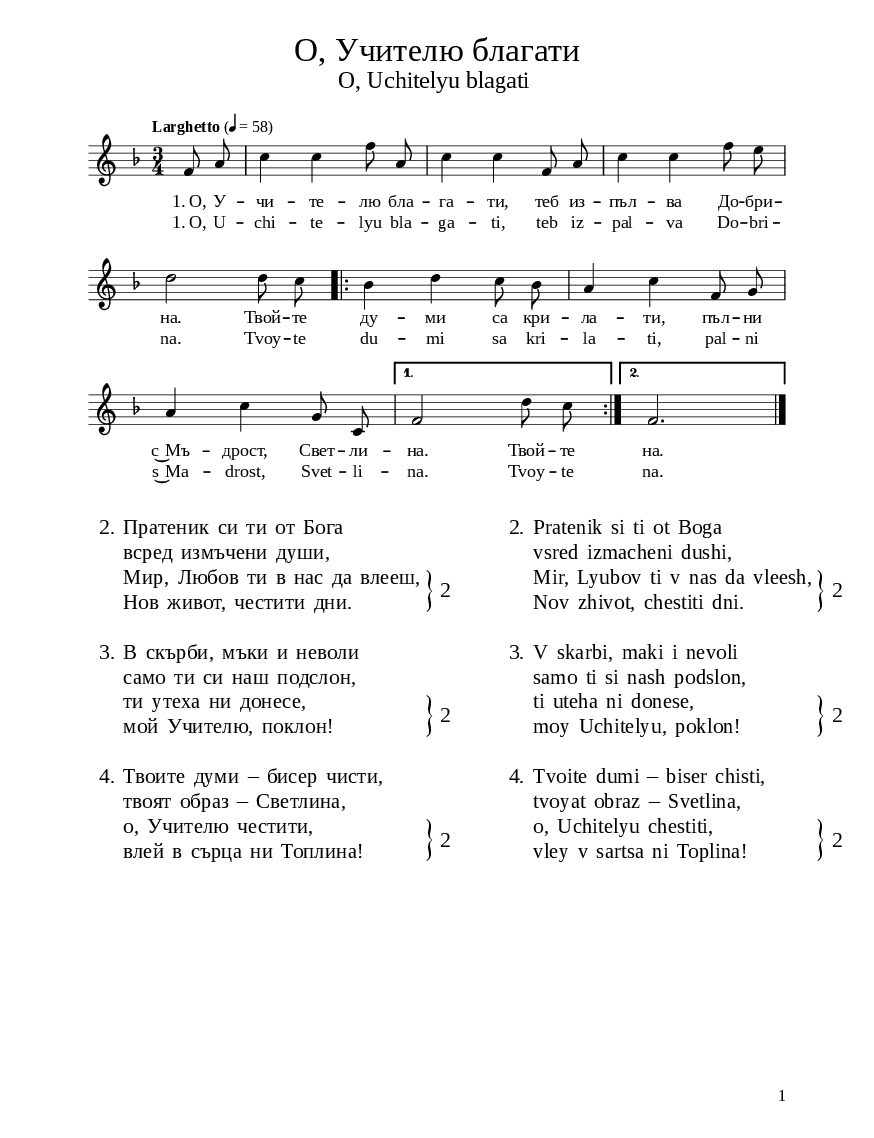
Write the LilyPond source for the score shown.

\version "2.22.1"

% include paper part and global functions
\include "include/globals.ily"

"rightBraces051" = \markup {
  \column {
    % repeat braces
    \translate #'(0 . -5.5 )
    \right-brace #20

    \translate #'(0 . -10.0 )
    \right-brace #20

    \translate #'(0 . -10.0 )
    \right-brace #20
  }
  \column {
    % repeat numbers
    \translate #'(0 . -6.1 )
    2

    \translate #'(0 . -12.0 )
    2

    \translate #'(0 . -12.0 )
    2
  }
}

\bookpart {
  \include "include/bookpart-paper.ily"
  \score {
    \include "include/score-layout.ily"

    \new Voice \absolute  {
      \clef treble
      \key f \major
      \time 3/4
      \tempoFunc "Larghetto" 4 "58"
      \partial 4
      \autoBeamOff
      f'8 a' c''4 c'' f''8 a' | c''4 c'' f'8 a' | c''4 c'' f''8 e'' \break
      d''2 d''8 c'' \repeat volta 2 {
        | bes'4 d'' c''8 bes' | a'4 c'' f'8 g' \break |
        a'4 c'' g'8 c'8 |
      } \alternative { { f'2 d''8 c''  | } { f'2. | \break } } \bar "|."
    }

    \addlyrics {
      "1. О," У -- чи -- те -- лю бла -- га -- ти, теб из -- пъл -- ва До -- бри --
      на. Твой -- те ду -- ми са кри -- ла -- ти, пъл -- ни
      с~Мъ -- дрост, Свет -- ли -- на. Твой -- те на.
    }

    \addlyrics {
      "1. O," U -- chi -- te -- lyu bla -- ga -- ti, teb iz -- pal -- va Do -- bri --
      na. Tvoy -- te du -- mi sa kri -- la -- ti, pal -- ni
      s~Ma -- drost, Svet -- li -- na. Tvoy -- te na.
    }

    \header {
      title = \titleFunc "О, Учителю благати" "O, Uchitelyu blagati "
    }

    \midi{}

  } % score

  \markup \fontsize #bgCoupletFontSize {
    \hspace #1
    \override #`(baseline-skip . ,bgCoupletBaselineSkip)
    \column {
      \line {   2. Пратеник си ти от Бога}

      \line {   "   "всред измъчени души,}

      \line {   "   "Мир, Любов ти в нас да влееш,}

      \line {   "   "Нов живот, честити дни.}

      \line {   "   "}

      \line {   3. В скърби, мъки и неволи }

      \line {   "   "само ти си наш подслон,}

      \line {   "   "ти утеха ни донесе,}

      \line {   "   "мой Учителю, поклон!}

      \line {   "   "}

      \line {   4. Твоите думи – бисер чисти,}

      \line {   "   "твоят образ – Светлина,}

      \line {   "   "о, Учителю честити,}

      \line {   "   "влей в сърца ни Топлина!}
    }\"rightBraces051"

    \hspace #5
    \override #`(baseline-skip . ,bgCoupletBaselineSkip)
    \column {
      \line {   2. Pratenik si ti ot Boga}

      \line {   "   "vsred izmacheni dushi,}

      \line {   "   "Mir, Lyubov ti v nas da vleesh,}

      \line {   "   "Nov zhivot, chestiti dni.}

      \line {   "   "}

      \line {   3. V skarbi, maki i nevoli }

      \line {   "   "samo ti si nash podslon,}

      \line {   "   "ti uteha ni donese,}

      \line {   "   "moy Uchitelyu, poklon!}

      \line {   "   "}

      \line {   4. Tvoite dumi – biser chisti,}

      \line {   "   "tvoyat obraz – Svetlina,}

      \line {   "   "o, Uchitelyu chestiti,}

      \line {   "   "vley v sartsa ni Toplina!}
    } %column
    \"rightBraces051"
  } % markup

  \pageBreak
  % include foreign translation(s) of the song
  \version "2.22.1"

\markup \fill-line { \fontsize #deTitleFontSize "Oh, gütiger Meister" }
\markup \null
\markup \null
\markup \fontsize #deCoupletFontSize {
  \hspace #10
  \override #`(baseline-skip . ,deCoupletBaselineSkip)

  \column {
    \line { "   " }
    \line {1. Oh, gütiger Meister,}
    \line {   "   "du bist von Güte erfüllt,}
    \line {   "   "deine Worte sind beflügelt,}
    \line {   "   "voller Weisheit und Licht.}
    \line { " " }
    \line {   2. Du bist der Bote Gottes}
    \line {   "   "unter gequälten Seelen.}
    \line {   "   "Gieße in uns Frieden und Liebe,}
    \line {   "   "ein neues Leben und glückliche Tage.}
    \line { " " }
    \line {   3. In Zeiten von Kummer, Unglück und Elend}
    \line {   "   "nur du bist unsere Zuflucht,}
    \line {   "   "du hast uns Trost gebracht.}
    \line {   "   "Dir, mein Meister, gilt Verneigung!}
    \line { " " }
    \line {  4. Deine Worte – reine Perlen,}
    \line {   "   "dein Bild – Licht.}
    \line {   "   "Oh, verehrter Meister,}
    \line {   "   "fülle unsere Herzen mit Wärme!}


  }

}


} % bookpart
